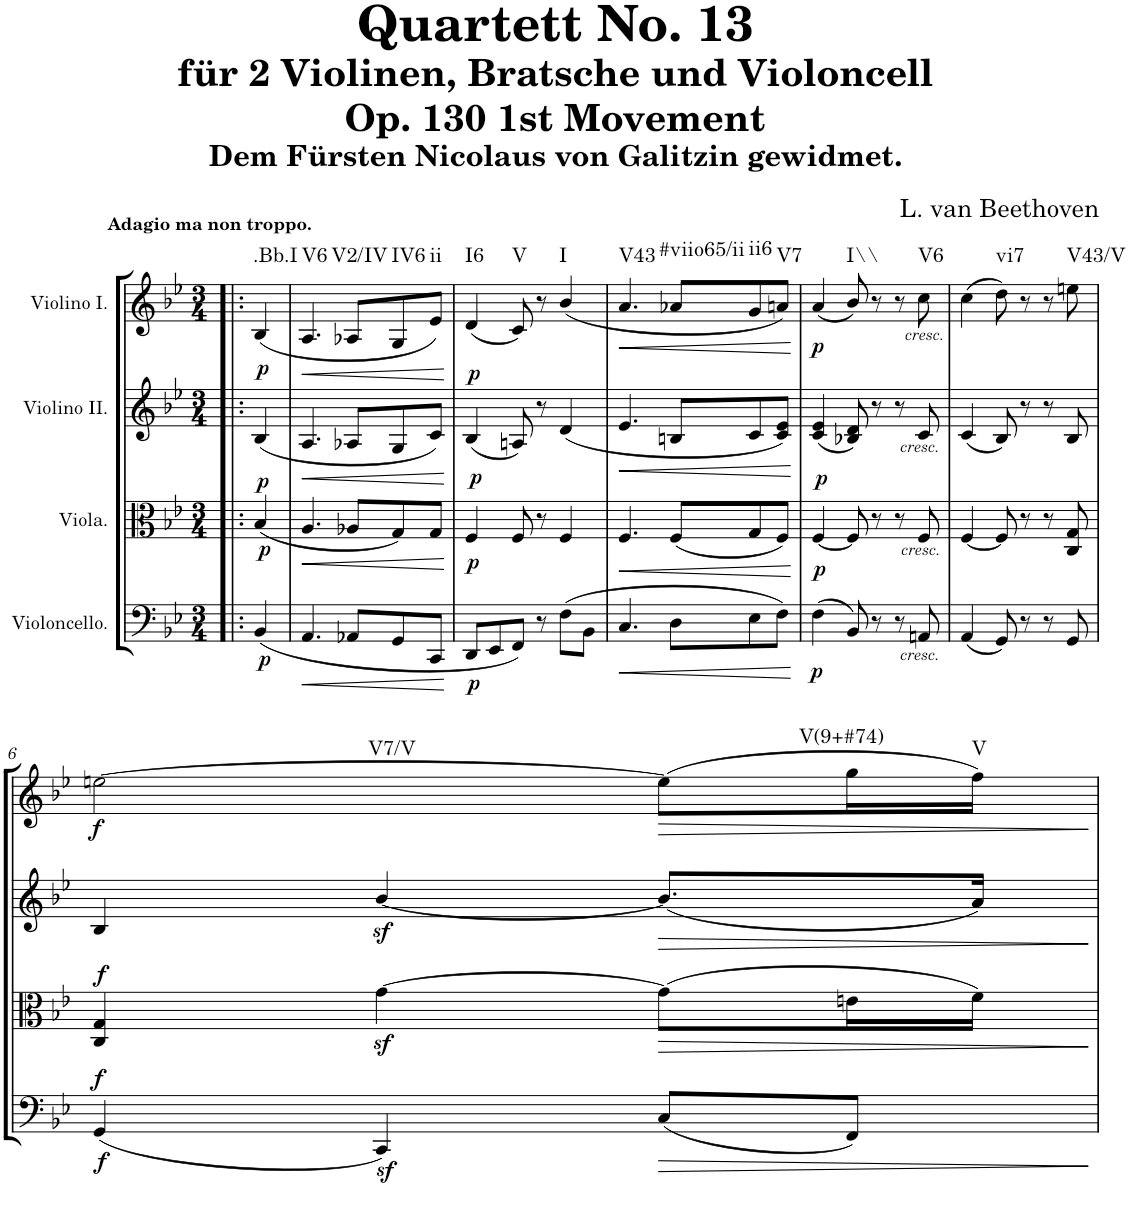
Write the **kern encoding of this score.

**kern	**dynam	**kern	**dynam	**kern	**dynam	**kern	**dynam	**harte
*part4	*part4	*part3	*part3	*part2	*part2	*part1	*part1	*part1
*staff4	*staff4	*staff3	*staff3	*staff2	*staff2	*staff1	*staff1	*
*I"Violoncello.	*	*I"Viola.	*	*I"Violino II.	*	*I"Violino I.	*	*
*I'Vc	*	*I'Vla	*	*I'Vln	*	*I'Vln	*	*
*clefF4	*	*clefC3	*	*clefG2	*	*clefG2	*	*
*k[b-e-]	*	*k[b-e-]	*	*k[b-e-]	*	*k[b-e-]	*	*
*B-:	*	*B-:	*	*B-:	*	*B-:	*	*
*M3/4	*	*M3/4	*	*M3/4	*	*M3/4	*	*
=!|:	=!|:	=!|:	=!|:	=!|:	=!|:	=!|:	=!|:	=!|:
!	!	!	!	!	!	!LO:TX:a:B:t=Adagio ma non troppo.	!	!
!	!LO:DY:b	!	!LO:DY:b	!	!	!	!	!
!	!	!	!LO:DY:n=1:a	!	!LO:DY:a	!	!	!LO:H:kt=.Bb.I
(4BB-/	p	(4B-/	p p	(4B-/	p	(4B-/	.	N
=1	=1	=1	=1	=1	=1	=1	=1	=1
!	!LO:HP:b	!	!LO:HP:b	!	!LO:HP:b	!	!LO:HP:b	!LO:H:kt=V6
4.AA/	<	4.A/	<	4.A/	<	4.A/	<	N
!	!	!	!	!	!	!	!	!LO:H:kt=V2/IV
8AA-X/L	.	8A-X/L	.	8A-X/L	.	8A-X/L	.	N
!	!	!	!	!	!	!	!	!LO:H:kt=IV6
8GG/	.	8G/)	.	8G/	.	8G/	.	N
!	!	!	!	!	!	!	!	!LO:H:kt=ii
8CC/J	.	8G/J	.	8c/J)	.	8e-/J)	.	N
.	[	.	[	.	[	.	[	.
=2	=2	=2	=2	=2	=2	=2	=2	=2
!	!LO:DY:b	!	!LO:DY:b	!	!LO:DY:b	!	!LO:DY:b	!LO:H:kt=I6
8DD/L	p	4F/	p	(4B-/	p	(4d/	p	N
8EE-/	.	.	.	.	.	.	.	.
!	!	!	!	!	!	!	!	!LO:H:kt=V
8FF/J)	.	8F/	.	8An/)	.	8c/)	.	N
8r	.	8r	.	8r	.	8r	.	.
!	!	!	!	!	!	!	!	!LO:H:kt=I
(8F\L	.	4F/	.	(4d/	.	(4b-/	.	N
8BB-\J	.	.	.	.	.	.	.	.
=3	=3	=3	=3	=3	=3	=3	=3	=3
!	!LO:HP:b	!	!LO:HP:b	!	!LO:HP:b	!	!LO:HP:b	!LO:H:kt=V43
4.C/	<	4.F/	<	4.e-/	<	4.a/	<	N
!	!	!	!	!	!	!	!	!LO:H:kt=#viio65/ii
8D\L	.	(8F/L	.	8Bn/L	.	8a-X/L	.	N
!	!	!	!	!	!	!	!	!LO:H:kt=ii6
8E-\	.	8G/	.	8c/	.	8g/	.	N
!	!	!	!	!	!	!	!	!LO:H:kt=V7
8F\J)	.	8F/J)	.	8c/ 8e-/J)	.	8an/J)	.	N
.	[	.	[	.	[	.	[	.
=4	=4	=4	=4	=4	=4	=4	=4	=4
!	!LO:DY:b	!	!LO:DY:b	!	!	!	!	!
!	!	!	!LO:DY:n=1:a	!	!	!	!LO:DY:b	!
(4F\	p	[4F/	p p	(4c/ 4e-/	.	(4a/	p	.
!	!	!	!	!	!	!	!	!LO:H:kt=I\\
8BB-/)	.	8F/]	.	8B-X/ 8d/)	.	8b-/)	.	N
8r	.	8r	.	8r	.	8r	.	.
!	!	!	!	!	!	!LO:TX:b:i:t=cresc.	!	!
!	!	!	!	!LO:TX:b:i:t=cresc.	!	!	!	!
!	!	!LO:TX:b:i:t=cresc.	!	!	!	!	!	!
!LO:TX:b:i:t=cresc.	!	!	!	!	!	!	!	!
8r	.	8r	.	8r	.	8r	.	.
!	!	!	!	!	!	!	!	!LO:H:kt=V6
8AAn/	.	8F/	.	8c/	.	8cc\	.	N
=5	=5	=5	=5	=5	=5	=5	=5	=5
(4AA/	.	[4F/	.	(4c/	.	(4cc\	.	.
!	!	!	!	!	!	!	!	!LO:H:kt=vi7
8GG/)	.	8F/]	.	8B-/)	.	8dd\)	.	N
8r	.	8r	.	8r	.	8r	.	.
8r	.	8r	.	8r	.	8r	.	.
!	!	!	!	!	!	!	!	!LO:H:kt=V43/V
8GG/	.	8C/ 8G/	.	8B-/	.	8een\	.	N
!!LO:LB:g=z
=6	=6	=6	=6	=6	=6	=6	=6	=6
!	!LO:DY:b	!	!	!	!	!	!	!
!	!LO:DY:n=1:a	!	!LO:DY:a	!	!	!	!LO:DY:b	!LO:H:kt=V7/V
(4GG/	f f	4C/ 4G/	f	4B-/	.	[2een\	f	N
4CCz</)	.	[4gz<\	.	[4b-z</	.	.	.	.
!	!LO:HP:b	!	!LO:HP:b	!	!LO:HP:b	!	!LO:HP:b	!
(8C/L	>	(8g\L]	>	(8.b-/L]	>	(8ee\L]	>	.
!	!	!	!	!	!	!	!	!LO:H:kt=V(9+#74)
8FF/J)	.	16en\L	.	.	.	16gg\L	.	N
!	!	!	!	!	!	!	!	!LO:H:kt=V
.	.	16f\JJ)	.	16a/Jk)	.	16ff\JJ)	.	N
.	]	.	]	.	]	.	]	.
=	=	=	=	=	=	=	=	=
*-	*-	*-	*-	*-	*-	*-	*-	*-
